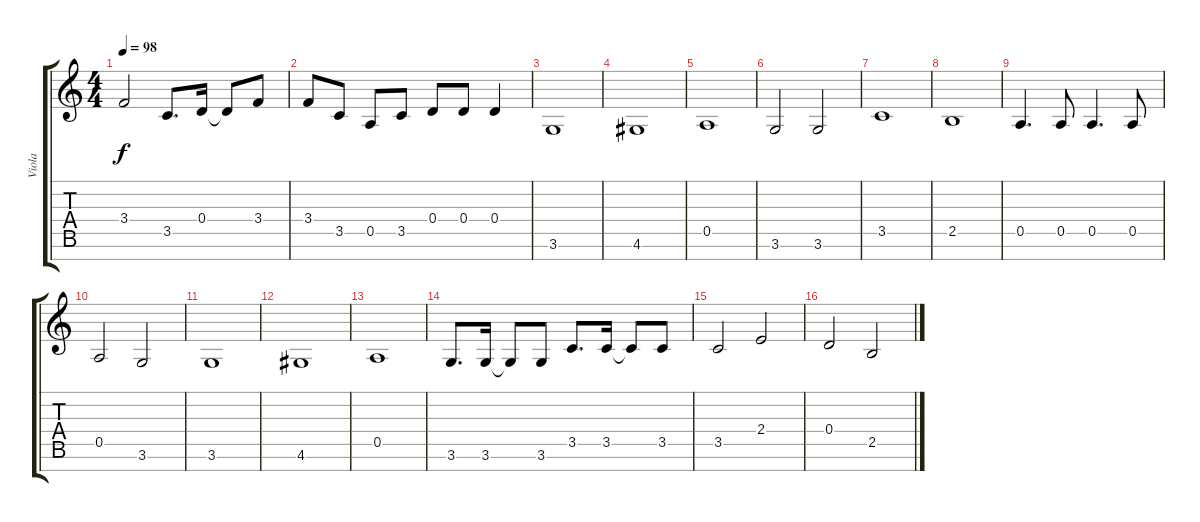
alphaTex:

\track ("Viola" "Viola") {instrument viola}
\staff {score tabs}
\tuning (E5 B4 G4 D4 A3 E3 B2) {hide}
\ts (4 4)
\tempo 98
\clef g2
\ks c
3.4.2{dy f} 3.5.8{d} 0.4.16 0.4{t}.8 3.4.8 |
3.4.8 3.5.8 0.5.8 3.5.8 0.4.8 0.4.8 0.4.4 |
3.6.1 |
4.6.1 |
0.5.1 |
3.6.2 3.6.2 |
3.5.1 |
2.5.1 |
0.5.4{d} 0.5.8 0.5.4{d} 0.5.8 |
0.5.2 3.6.2 |
3.6.1 |
4.6.1 |
0.5.1 |
3.6.8{d} 3.6.16 3.6{t}.8 3.6.8 3.5.8{d} 3.5.16 3.5{t}.8 3.5.8 |
3.5.2 2.4.2 |
0.4.2 2.5.2
